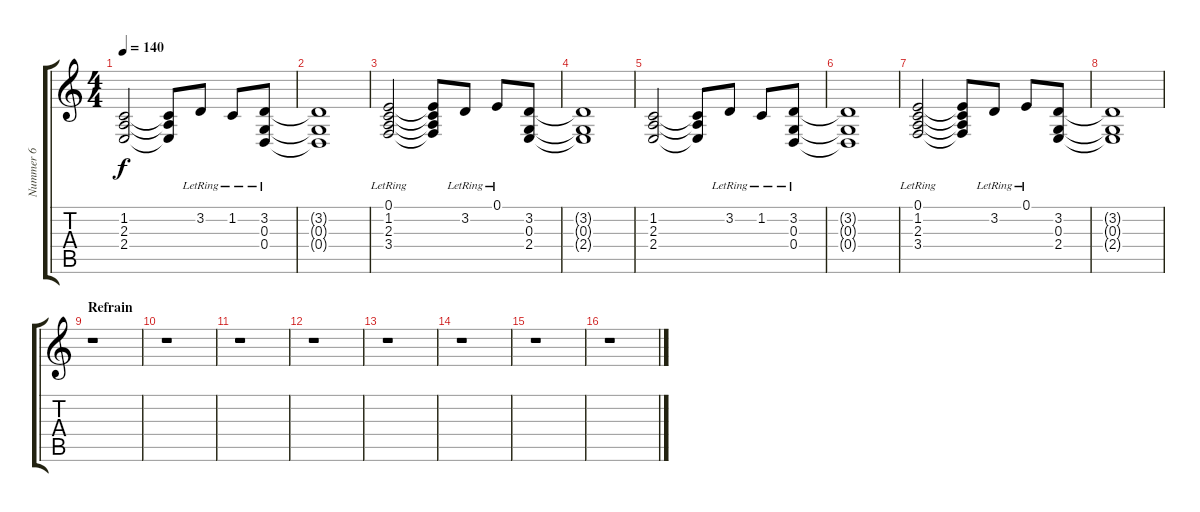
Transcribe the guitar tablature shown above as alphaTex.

\track ("Nummer 6" "Nummer 6") {instrument drawbarorgan}
\staff {score tabs}
\tuning (E4 B3 G3 D3 A2 E2) {hide}
\ts (4 4)
\tempo 140
\clef g2
\ks c
(1.2 2.3 2.4).2{dy f} (1.2{t} 2.3{t} 2.4{t}).8 3.2{lr}.8 1.2{lr}.8 (3.2{lr} 0.3{lr} 0.4{lr}).8 |
(3.2{t} 0.3{t} 0.4{t}).1 |
(0.1{lr} 1.2{lr} 2.3{lr} 3.4{lr}).2 (0.1{t} 1.2{t} 2.3{t} 3.4{t}).8 3.2{lr}.8 0.1{lr}.8 (3.2 0.3 2.4).8 |
(3.2{t} 0.3{t} 2.4{t}).1 |
(1.2 2.3 2.4).2 (1.2{t} 2.3{t} 2.4{t}).8 3.2{lr}.8 1.2{lr}.8 (3.2{lr} 0.3{lr} 0.4{lr}).8 |
(3.2{t} 0.3{t} 0.4{t}).1 |
(0.1{lr} 1.2{lr} 2.3{lr} 3.4{lr}).2 (0.1{t} 1.2{t} 2.3{t} 3.4{t}).8 3.2{lr}.8 0.1{lr}.8 (3.2 0.3 2.4).8 |
(3.2{t} 0.3{t} 2.4{t}).1 |
\section ("" "Refrain")
r.1 |
r.1 |
r.1 |
r.1 |
r.1 |
r.1 |
r.1 |
r.1
